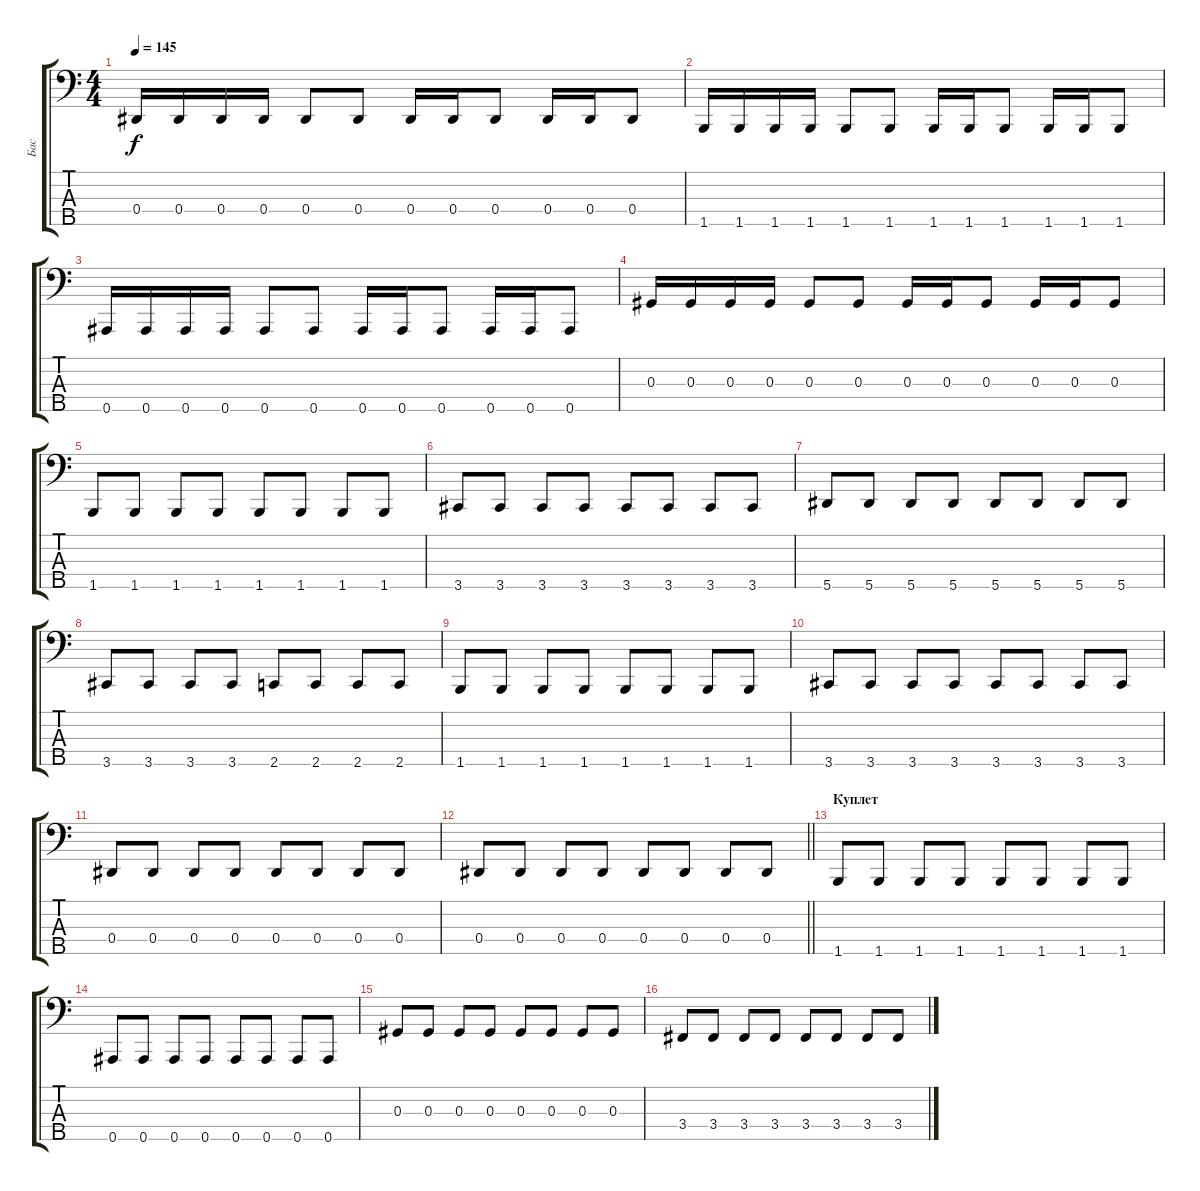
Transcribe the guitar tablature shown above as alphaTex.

\track ("Бас" "Бас") {instrument electricbasspick}
\staff {score tabs}
\tuning (Gb2 Db2 Ab1 Eb1 Bb0) {hide}
\ts (4 4)
\tempo 145
\clef f4
\ks c
0.4.16{dy f} 0.4.16 0.4.16 0.4.16 0.4.8 0.4.8 0.4.16 0.4.16 0.4.8 0.4.16 0.4.16 0.4.8 |
1.5.16 1.5.16 1.5.16 1.5.16 1.5.8 1.5.8 1.5.16 1.5.16 1.5.8 1.5.16 1.5.16 1.5.8 |
0.5.16 0.5.16 0.5.16 0.5.16 0.5.8 0.5.8 0.5.16 0.5.16 0.5.8 0.5.16 0.5.16 0.5.8 |
0.3.16 0.3.16 0.3.16 0.3.16 0.3.8 0.3.8 0.3.16 0.3.16 0.3.8 0.3.16 0.3.16 0.3.8 |
1.5.8 1.5.8 1.5.8 1.5.8 1.5.8 1.5.8 1.5.8 1.5.8 |
3.5.8 3.5.8 3.5.8 3.5.8 3.5.8 3.5.8 3.5.8 3.5.8 |
5.5.8 5.5.8 5.5.8 5.5.8 5.5.8 5.5.8 5.5.8 5.5.8 |
3.5.8 3.5.8 3.5.8 3.5.8 2.5.8 2.5.8 2.5.8 2.5.8 |
1.5.8 1.5.8 1.5.8 1.5.8 1.5.8 1.5.8 1.5.8 1.5.8 |
3.5.8 3.5.8 3.5.8 3.5.8 3.5.8 3.5.8 3.5.8 3.5.8 |
0.4.8 0.4.8 0.4.8 0.4.8 0.4.8 0.4.8 0.4.8 0.4.8 |
\barLineRight lightlight
0.4.8 0.4.8 0.4.8 0.4.8 0.4.8 0.4.8 0.4.8 0.4.8 |
\section ("" "Куплет")
1.5.8 1.5.8 1.5.8 1.5.8 1.5.8 1.5.8 1.5.8 1.5.8 |
0.5.8 0.5.8 0.5.8 0.5.8 0.5.8 0.5.8 0.5.8 0.5.8 |
0.3.8 0.3.8 0.3.8 0.3.8 0.3.8 0.3.8 0.3.8 0.3.8 |
3.4.8 3.4.8 3.4.8 3.4.8 3.4.8 3.4.8 3.4.8 3.4.8
